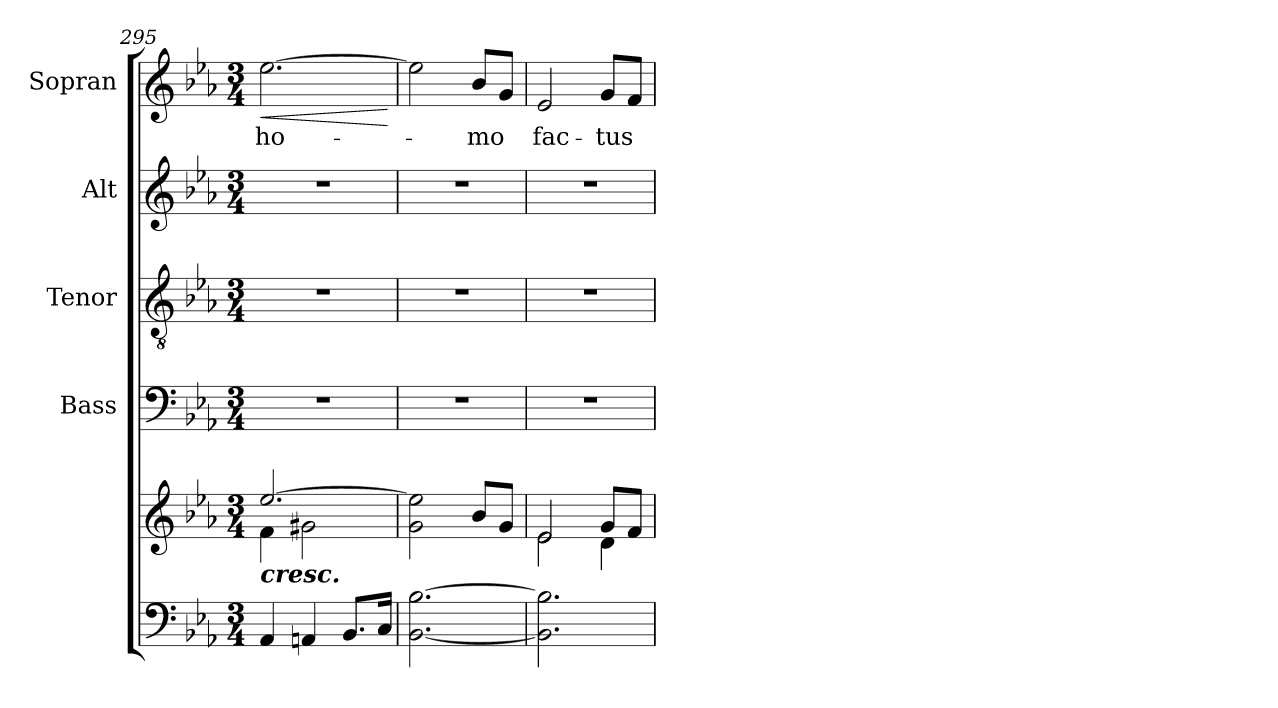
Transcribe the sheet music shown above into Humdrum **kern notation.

**kern	**kern	**dynam	**kern	**kern	**kern	**kern	**text	**dynam
*part5	*part5	*part5	*part4	*part3	*part2	*part1	*part1	*part1
*staff6	*staff5	*staff5/6	*staff4	*staff3	*staff2	*staff1	*staff1	*staff1
*	*	*	*I"Bass	*I"Tenor	*I"Alt	*I"Sopran	*	*
*	*	*	*I'B.	*I'T.	*I'A.	*I'S.	*	*
*clefF4	*clefG2	*	*clefF4	*clefGv2	*clefG2	*clefG2	*	*
*k[b-e-a-]	*k[b-e-a-]	*	*k[b-e-a-]	*k[b-e-a-]	*k[b-e-a-]	*k[b-e-a-]	*	*
*E-:	*E-:	*	*E-:	*E-:	*E-:	*E-:	*	*
*M3/4	*M3/4	*	*M3/4	*M3/4	*M3/4	*M3/4	*	*
=295	=295	=295	=295	=295	=295	=295	=295	=295
*	*^	*	*	*	*	*	*	*
!	!LO:TX:b:Bi:t=cresc.	!	!	!	!	!	!	!	!
!	!	!	!	!	!	!	!	!LO:LY:b	!LO:HP:b
4AA-/	[>2.ee-/	4f\	.	2.r	2.r	2.r	[2.ee-\	ho-	<
4AAn/	.	2g#X\	.	.	.	.	.	.	.
8.BB-/L	.	.	.	.	.	.	.	.	.
16C/Jk	.	.	.	.	.	.	.	.	.
*	*v	*v	*	*	*	*	*	*	*
.	.	.	.	.	.	.	.	[
=296	=296	=296	=296	=296	=296	=296	=296	=296
!	!	!LO:DY:b	!	!	!	!	!	!
!	!	!LO:DY:n=1:b	!	!	!	!	!	!
[2.BB-\ [2.B-\	2g\ 2ee-\]	mf p	2.r	2.r	2.r	2ee-\]	.	.
!	!	!	!	!	!	!	!LO:LY:b	!
.	8b-/L	.	.	.	.	8b-/L	-mo	.
.	8g/J	.	.	.	.	8g/J	.	.
=297	=297	=297	=297	=297	=297	=297	=297	=297
*	*^	*	*	*	*	*	*	*
!	!	!	!	!	!	!	!	!LO:LY:b	!
2.BB-\] 2.B-\]	2e-/	2e-\	.	2.r	2.r	2.r	2e-/	fac-	.
!	!	!	!	!	!	!	!	!LO:LY:b	!
.	8g/L	4d\	.	.	.	.	8g/L	-tus	.
.	8f/J	.	.	.	.	.	8f/J	.	.
*	*v	*v	*	*	*	*	*	*	*
=	=	=	=	=	=	=	=	=
*-	*-	*-	*-	*-	*-	*-	*-	*-
